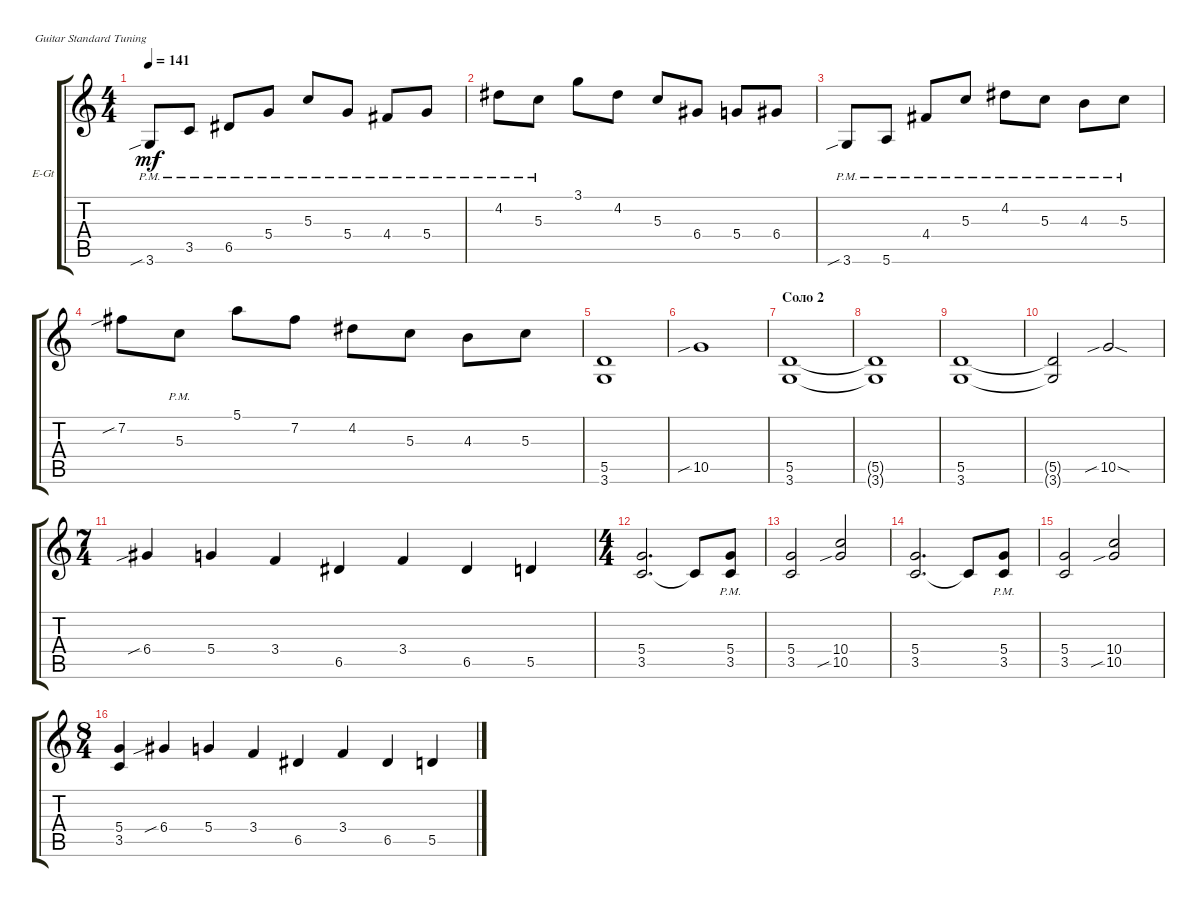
\defaultSystemsLayout 4
\bracketExtendMode groupsimilarinstruments
\firstSystemTrackNameOrientation horizontal
\otherSystemsTrackNameOrientation horizontal
\track ("Rhytm Guitar" "E-Gt") {instrument distortionguitar}
\staff {score tabs}
\tuning (E4 B3 G3 D3 A2 E2)
\ts (4 4)
\tempo 141
\clef g2
\scale
0.333333
\ks c
3.6{sib pm}.8{dy mf} 3.5{pm}.8 6.5{pm}.8 5.4{pm}.8 5.3{pm}.8 5.4{pm}.8 4.4{pm}.8 5.4{pm}.8 |
\scale
0.333333 4.2{pm}.8 5.3{pm}.8 3.1.8 4.2.8 5.3.8 6.4.8 5.4.8 6.4.8 |
\scale
0.333333 3.6{sib pm}.8 5.6{pm}.8 4.4{pm}.8 5.3{pm}.8 4.2{pm}.8 5.3{pm}.8 4.3{pm}.8 5.3{pm}.8 |
\scale
0.333333 7.2{sib}.8 5.3{pm}.8 5.1.8 7.2.8 4.2.8 5.3.8 4.3.8 5.3.8 |
\scale
0.333333 (3.6 5.5).1 |
\scale
0.333333 10.5{sib}.1 |
\section ("" "Соло 2")
\scale
0.333333 (5.5 3.6).1 |
\scale
0.333333 (5.5{t} 3.6{t}).1 |
\scale
0.333333 (3.6 5.5).1 |
\scale
0.333333 (5.5{t} 3.6{t}).2 10.5{sib sod}.2 |
\ts (7 4)
\scale
0.39527 6.4{sib}.4 5.4.4 3.4.4 6.5.4 3.4.4 6.5.4 5.5.4 |
\ts (4 4)
\scale
0.39527 (3.5 5.4).2{d} 3.5{t}.8 (3.5{pm} 5.4).8 |
\scale
0.209459 (3.5 5.4).2 (10.5{sib} 10.4).2 |
\scale
0.257261 (3.5 5.4).2{d} 3.5{t}.8 (3.5{pm} 5.4).8 |
\scale
0.257261 (3.5 5.4).2 (10.5{sib} 10.4).2 |
\ts (8 4)
\scale
0.485477 (3.5 5.4).4 6.4{sib}.4 5.4.4 3.4.4 6.5.4 3.4.4 6.5.4 5.5.4
